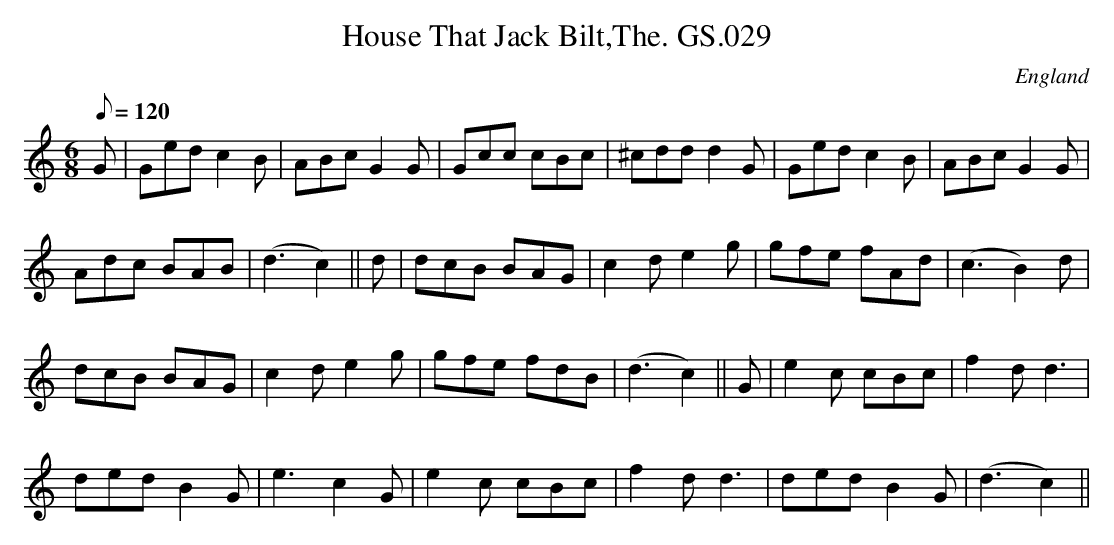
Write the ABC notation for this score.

X:1
T:House That Jack Bilt,The. GS.029
M:6/8
L:1/8
Q:120
O:England
K:C Major
G | Ged c2B | ABc G2G | Gcc cBc | ^cdd d2G | Ged c2B | ABc G2G |!
 Adc BAB | (d3c2) || d | dcB BAG | c2de2g | gfe fAd | (c3B2) d |!
 dcB BAG | c2de2g| gfe fdB |(d3c2)|| G | e2c cBc | f2d d3 |!
 ded B2G | e3 c2 G | e2c cBc | f2d d3 | ded B2G | (d3c2) ||
